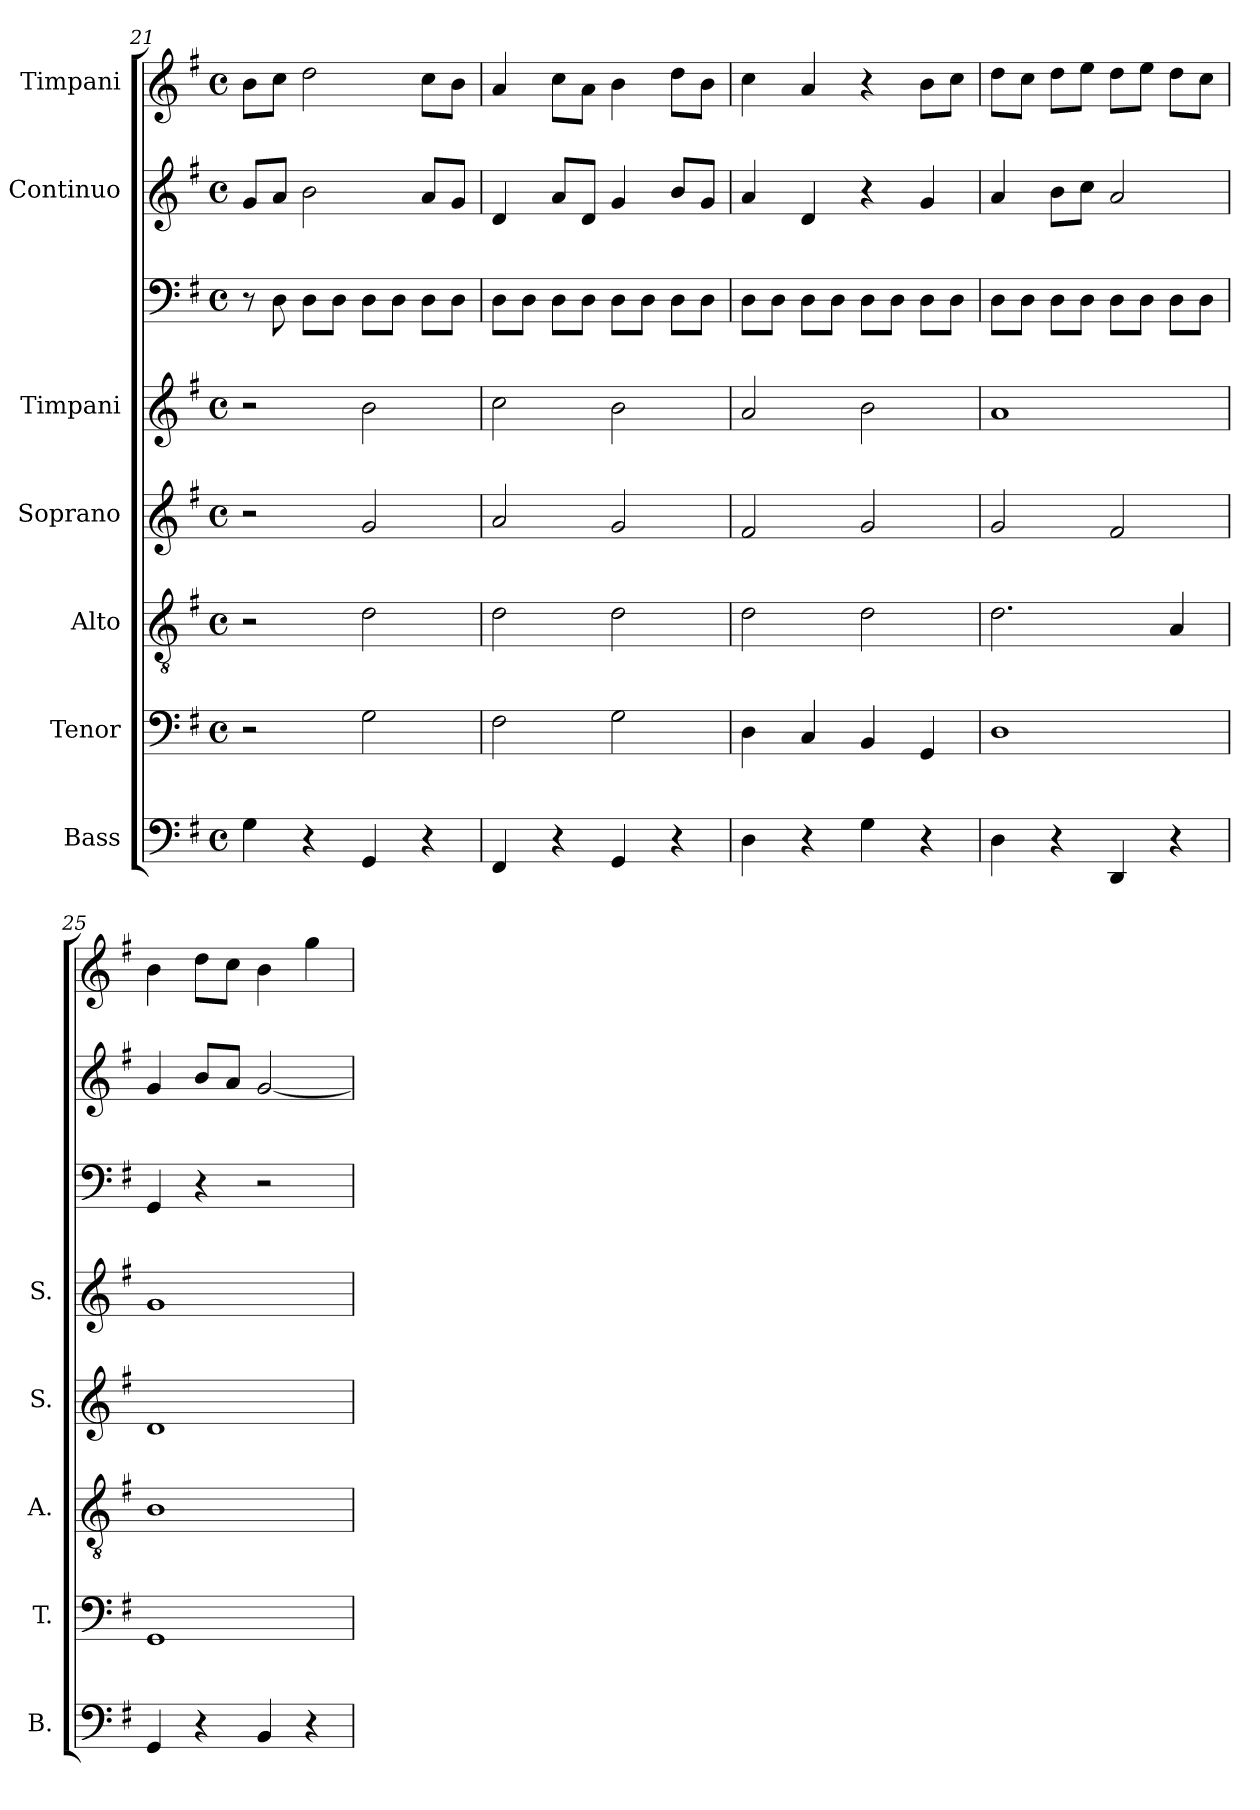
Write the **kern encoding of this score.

**kern	**kern	**kern	**kern	**kern	**kern	**kern	**kern
*part7	*part6	*part5	*part4	*part3	*part3	*part2	*part1
*staff8	*staff7	*staff6	*staff5	*staff4	*staff3	*staff2	*staff1
*I"Bass	*I"Tenor	*I"Alto	*I"Soprano	*I"Timpani	*	*I"Continuo	*I"Timpani
*I'B.	*I'T.	*I'A.	*I'S.	*I'S.	*	*	*
!!LO:PB:g=z
*clefF4	*clefF4	*clefGv2	*clefG2	*clefG2	*clefF4	*clefG2	*clefG2
*k[f#]	*k[f#]	*k[f#]	*k[f#]	*k[f#]	*k[f#]	*k[f#]	*k[f#]
*G:	*G:	*G:	*G:	*G:	*G:	*G:	*G:
*M4/4	*M4/4	*M4/4	*M4/4	*M4/4	*M4/4	*M4/4	*M4/4
*met(c)	*met(c)	*met(c)	*met(c)	*met(c)	*met(c)	*met(c)	*met(c)
=21	=21	=21	=21	=21	=21	=21	=21
4G\	2r	2r	2r	2r	8r	8g/L	8b\L
.	.	.	.	.	8D\	8a/J	8cc\J
4r	.	.	.	.	8D\L	2b\	2dd\
.	.	.	.	.	8D\J	.	.
4GG/	2G\	2d\	2g/	2b\	8D\L	.	.
.	.	.	.	.	8D\J	.	.
4r	.	.	.	.	8D\L	8a/L	8cc\L
.	.	.	.	.	8D\J	8g/J	8b\J
=22	=22	=22	=22	=22	=22	=22	=22
4FF#/	2F#\	2d\	2a/	2cc\	8D\L	4d/	4a/
.	.	.	.	.	8D\J	.	.
4r	.	.	.	.	8D\L	8a/L	8cc\L
.	.	.	.	.	8D\J	8d/J	8a\J
4GG/	2G\	2d\	2g/	2b\	8D\L	4g/	4b\
.	.	.	.	.	8D\J	.	.
4r	.	.	.	.	8D\L	8b/L	8dd\L
.	.	.	.	.	8D\J	8g/J	8b\J
=23	=23	=23	=23	=23	=23	=23	=23
4D\	4D\	2d\	2f#/	2a/	8D\L	4a/	4cc\
.	.	.	.	.	8D\J	.	.
4r	4C/	.	.	.	8D\L	4d/	4a/
.	.	.	.	.	8D\J	.	.
4G\	4BB/	2d\	2g/	2b\	8D\L	4r	4r
.	.	.	.	.	8D\J	.	.
4r	4GG/	.	.	.	8D\L	4g/	8b\L
.	.	.	.	.	8D\J	.	8cc\J
=24	=24	=24	=24	=24	=24	=24	=24
4D\	1D	2.d\	2g/	1a	8D\L	4a/	8dd\L
.	.	.	.	.	8D\J	.	8cc\J
4r	.	.	.	.	8D\L	8b\L	8dd\L
.	.	.	.	.	8D\J	8cc\J	8ee\J
4DD/	.	.	2f#/	.	8D\L	2a/	8dd\L
.	.	.	.	.	8D\J	.	8ee\J
4r	.	4A/	.	.	8D\L	.	8dd\L
.	.	.	.	.	8D\J	.	8cc\J
=25	=25	=25	=25	=25	=25	=25	=25
4GG/	1GG	1B	1d	1g	4GG/	4g/	4b\
4r	.	.	.	.	4r	8b/L	8dd\L
.	.	.	.	.	.	8a/J	8cc\J
4BB/	.	.	.	.	2r	[2g/	4b\
4r	.	.	.	.	.	.	4gg\
=	=	=	=	=	=	=	=
*-	*-	*-	*-	*-	*-	*-	*-
